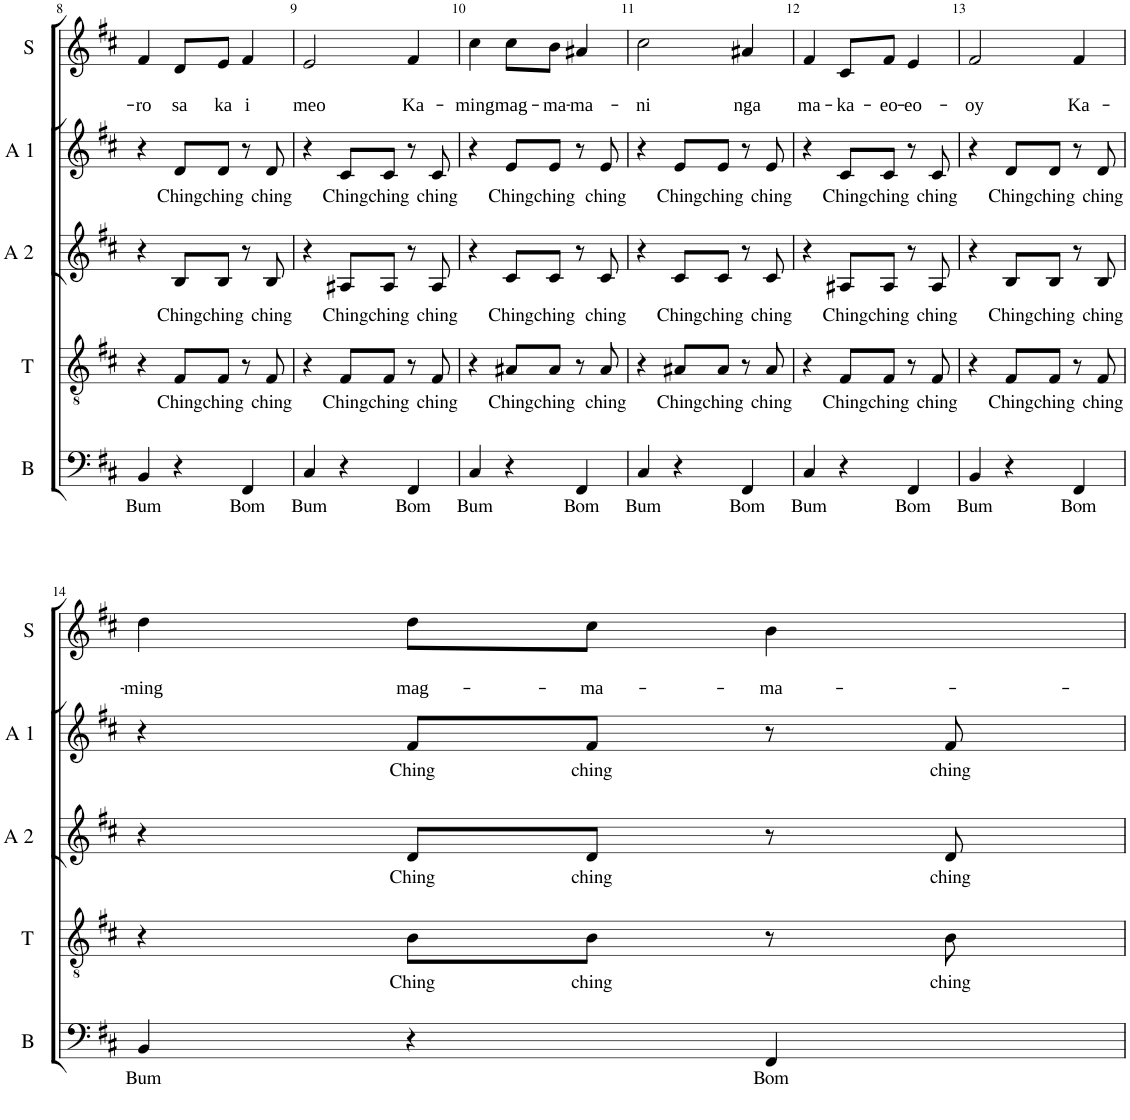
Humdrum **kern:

**kern	**text	**kern	**text	**kern	**text	**kern	**text	**kern	**text	**text
*part5	*part5	*part4	*part4	*part3	*part3	*part2	*part2	*part1	*part1	*part1
*staff5	*staff5	*staff4	*staff4	*staff3	*staff3	*staff2	*staff2	*staff1	*staff1	*staff1
*I"Basse	*	*I"Ténor	*	*I"Alto 2	*	*I"Alto 1	*	*I"Soprano	*	*
*I'B	*	*I'T	*	*I'A 2	*	*I'A 1	*	*I'S	*	*
!!LO:PB:g=z
*clefF4	*	*clefGv2	*	*clefG2	*	*clefG2	*	*clefG2	*	*
*	*	*	*	*Trd1c2	*	*	*	*	*	*
*k[f#c#]	*	*k[f#c#]	*	*k[f#c#]	*	*k[f#c#]	*	*k[f#c#]	*	*
*b:	*	*b:	*	*b:	*	*b:	*	*b:	*	*
*M3/4	*	*M3/4	*	*M3/4	*	*M3/4	*	*M3/4	*	*
=8	=8	=8	=8	=8	=8	=8	=8	=8	=8	=8
!	!LO:LY:b	!	!	!	!	!	!	!	!	!LO:LY:b
4BB/	Bum	4r	.	4r	.	4r	.	4f#/	.	-ro
!	!	!	!LO:LY:b	!	!LO:LY:b	!	!LO:LY:b	!	!	!LO:LY:b
4r	.	8F#/L	Ching	8B/L	Ching	8d/L	Ching	8d/L	.	sa
!	!	!	!LO:LY:b	!	!LO:LY:b	!	!LO:LY:b	!	!	!LO:LY:b
.	.	8F#/J	ching	8B/J	ching	8d/J	ching	8e/J	.	ka
!	!LO:LY:b	!	!	!	!	!	!	!	!	!LO:LY:b
4FF#/	Bom	8r	.	8r	.	8r	.	4f#/	.	i
!	!	!	!LO:LY:b	!	!LO:LY:b	!	!LO:LY:b	!	!	!
.	.	8F#/	ching	8B/	ching	8d/	ching	.	.	.
=9	=9	=9	=9	=9	=9	=9	=9	=9	=9	=9
!	!LO:LY:b	!	!	!	!	!	!	!	!	!LO:LY:b
4C#/	Bum	4r	.	4r	.	4r	.	2e/	.	meo
!	!	!	!LO:LY:b	!	!LO:LY:b	!	!LO:LY:b	!	!	!
4r	.	8F#/L	Ching	8A#X/L	Ching	8c#/L	Ching	.	.	.
!	!	!	!LO:LY:b	!	!LO:LY:b	!	!LO:LY:b	!	!	!
.	.	8F#/J	ching	8A#/J	ching	8c#/J	ching	.	.	.
!	!LO:LY:b	!	!	!	!	!	!	!	!	!LO:LY:b
4FF#/	Bom	8r	.	8r	.	8r	.	4f#/	.	Ka-
!	!	!	!LO:LY:b	!	!LO:LY:b	!	!LO:LY:b	!	!	!
.	.	8F#/	ching	8A#/	ching	8c#/	ching	.	.	.
=10	=10	=10	=10	=10	=10	=10	=10	=10	=10	=10
!	!LO:LY:b	!	!	!	!	!	!	!	!	!LO:LY:b
4C#/	Bum	4r	.	4r	.	4r	.	4cc#\	.	-ming
!	!	!	!LO:LY:b	!	!LO:LY:b	!	!LO:LY:b	!	!	!LO:LY:b
4r	.	8A#X/L	Ching	8c#/L	Ching	8e/L	Ching	8cc#\L	.	mag-
!	!	!	!LO:LY:b	!	!LO:LY:b	!	!LO:LY:b	!	!	!LO:LY:b
.	.	8A#/J	ching	8c#/J	ching	8e/J	ching	8b\J	.	-ma-
!	!LO:LY:b	!	!	!	!	!	!	!	!	!LO:LY:b
4FF#/	Bom	8r	.	8r	.	8r	.	4a#X/	.	-ma-
!	!	!	!LO:LY:b	!	!LO:LY:b	!	!LO:LY:b	!	!	!
.	.	8A#/	ching	8c#/	ching	8e/	ching	.	.	.
=11	=11	=11	=11	=11	=11	=11	=11	=11	=11	=11
!	!LO:LY:b	!	!	!	!	!	!	!	!	!LO:LY:b
4C#/	Bum	4r	.	4r	.	4r	.	2cc#\	.	-ni
!	!	!	!LO:LY:b	!	!LO:LY:b	!	!LO:LY:b	!	!	!
4r	.	8A#X/L	Ching	8c#/L	Ching	8e/L	Ching	.	.	.
!	!	!	!LO:LY:b	!	!LO:LY:b	!	!LO:LY:b	!	!	!
.	.	8A#/J	ching	8c#/J	ching	8e/J	ching	.	.	.
!	!LO:LY:b	!	!	!	!	!	!	!	!	!LO:LY:b
4FF#/	Bom	8r	.	8r	.	8r	.	4a#X/	.	nga
!	!	!	!LO:LY:b	!	!LO:LY:b	!	!LO:LY:b	!	!	!
.	.	8A#/	ching	8c#/	ching	8e/	ching	.	.	.
=12	=12	=12	=12	=12	=12	=12	=12	=12	=12	=12
!	!LO:LY:b	!	!	!	!	!	!	!	!	!LO:LY:b
4C#/	Bum	4r	.	4r	.	4r	.	4f#/	.	ma-
!	!	!	!LO:LY:b	!	!LO:LY:b	!	!LO:LY:b	!	!	!LO:LY:b
4r	.	8F#/L	Ching	8A#X/L	Ching	8c#/L	Ching	8c#/L	.	-ka-
!	!	!	!LO:LY:b	!	!LO:LY:b	!	!LO:LY:b	!	!	!LO:LY:b
.	.	8F#/J	ching	8A#/J	ching	8c#/J	ching	8f#/J	.	-eo-
!	!LO:LY:b	!	!	!	!	!	!	!	!	!LO:LY:b
4FF#/	Bom	8r	.	8r	.	8r	.	4e/	.	-eo-
!	!	!	!LO:LY:b	!	!LO:LY:b	!	!LO:LY:b	!	!	!
.	.	8F#/	ching	8A#/	ching	8c#/	ching	.	.	.
=13	=13	=13	=13	=13	=13	=13	=13	=13	=13	=13
!	!LO:LY:b	!	!	!	!	!	!	!	!	!LO:LY:b
4BB/	Bum	4r	.	4r	.	4r	.	2f#/	.	-oy
!	!	!	!LO:LY:b	!	!LO:LY:b	!	!LO:LY:b	!	!	!
4r	.	8F#/L	Ching	8B/L	Ching	8d/L	Ching	.	.	.
!	!	!	!LO:LY:b	!	!LO:LY:b	!	!LO:LY:b	!	!	!
.	.	8F#/J	ching	8B/J	ching	8d/J	ching	.	.	.
!	!LO:LY:b	!	!	!	!	!	!	!	!	!LO:LY:b
4FF#/	Bom	8r	.	8r	.	8r	.	4f#/	.	Ka-
!	!	!	!LO:LY:b	!	!LO:LY:b	!	!LO:LY:b	!	!	!
.	.	8F#/	ching	8B/	ching	8d/	ching	.	.	.
!!LO:LB:g=z
=14	=14	=14	=14	=14	=14	=14	=14	=14	=14	=14
!	!LO:LY:b	!	!	!	!	!	!	!	!	!LO:LY:b
4BB/	Bum	4r	.	4r	.	4r	.	4dd\	.	-ming
!	!	!	!LO:LY:b	!	!LO:LY:b	!	!LO:LY:b	!	!	!LO:LY:b
4r	.	8B\L	Ching	8d/L	Ching	8f#/L	Ching	8dd\L	.	mag-
!	!	!	!LO:LY:b	!	!LO:LY:b	!	!LO:LY:b	!	!	!LO:LY:b
.	.	8B\J	ching	8d/J	ching	8f#/J	ching	8cc#\J	.	-ma-
!	!LO:LY:b	!	!	!	!	!	!	!	!	!LO:LY:b
4FF#/	Bom	8r	.	8r	.	8r	.	4b\	.	-ma-
!	!	!	!LO:LY:b	!	!LO:LY:b	!	!LO:LY:b	!	!	!
.	.	8B\	ching	8d/	ching	8f#/	ching	.	.	.
=	=	=	=	=	=	=	=	=	=	=
*-	*-	*-	*-	*-	*-	*-	*-	*-	*-	*-
